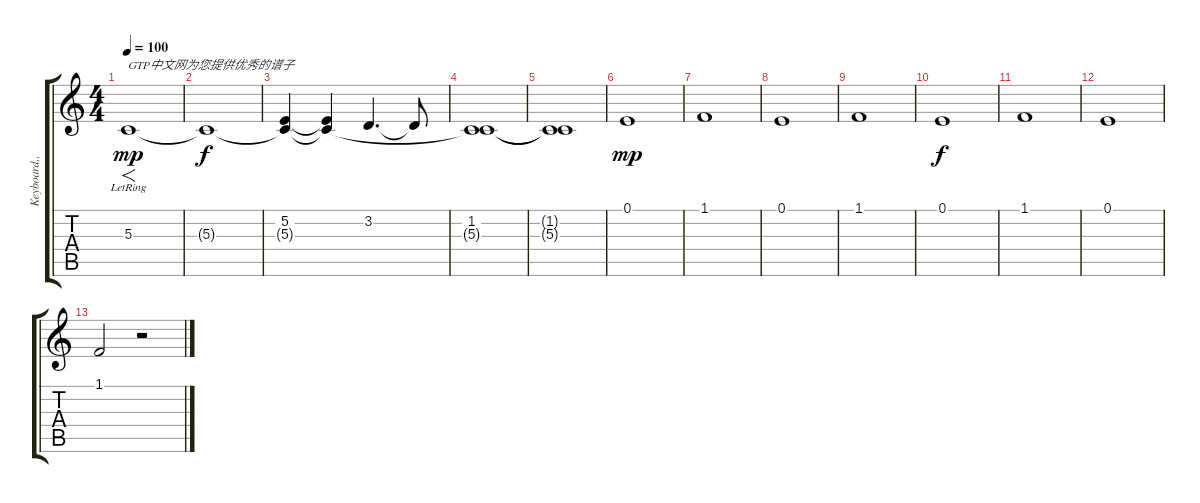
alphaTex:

\track ("Keyboard,,;" "Keyboard,,") {instrument rockorgan}
\staff {score tabs}
\tuning (E4 B3 G3 D3 A2 E2) {hide}
\ts (4 4)
\tempo 100
\clef g2
\ks c
5.3{lr}.1{f txt "GTP中文网为您提供优秀的谱子" dy mp instrument rockorgan} |
5.3{t}.1{dy f} |
(5.2 5.3{t}).4 (5.2{t} 5.3{t}).4 3.2.4{d} 3.2{t}.8 |
(1.2 5.3{t}).1 |
(1.2{t} 5.3{t}).1 |
0.1.1{dy mp} |
1.1.1 |
0.1.1 |
1.1.1 |
0.1.1{dy f} |
1.1.1 |
0.1.1 |
1.1.2 r.2
